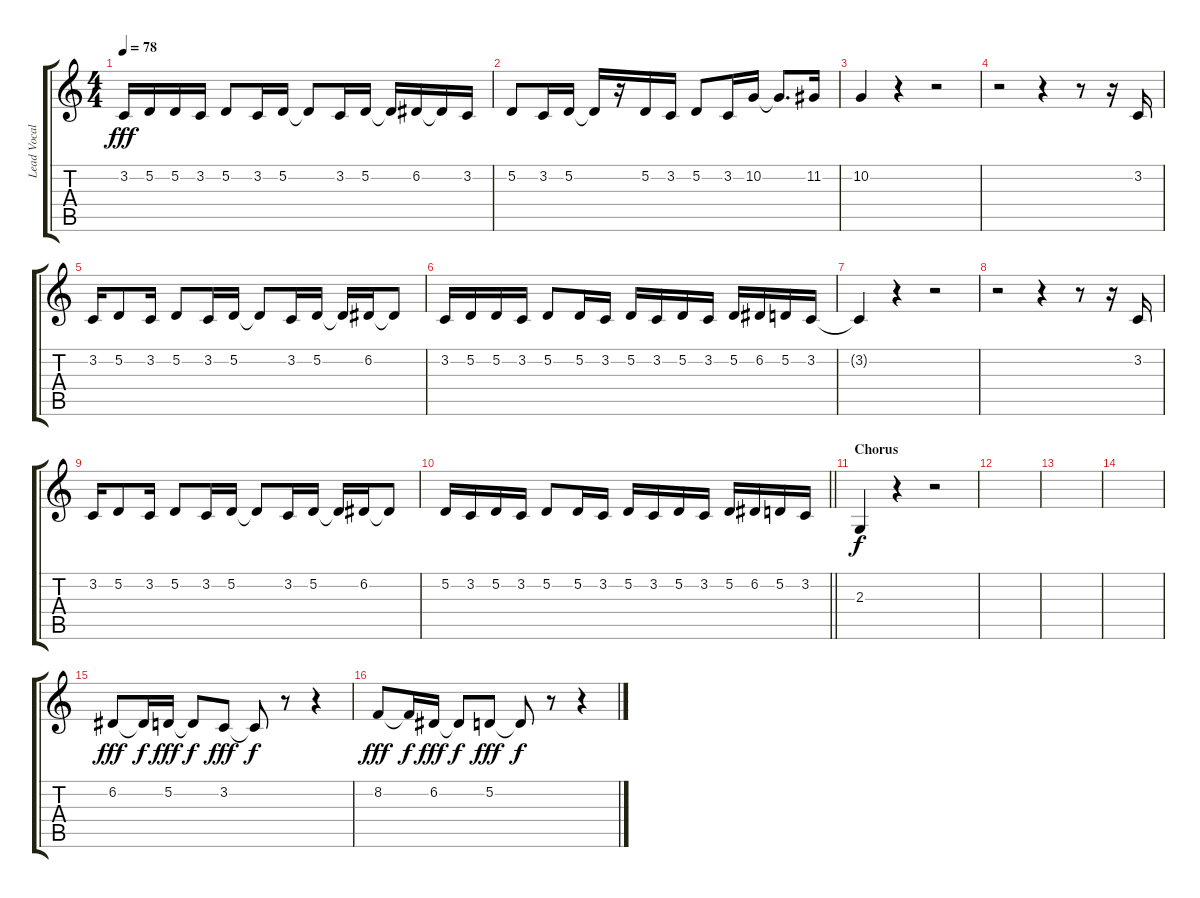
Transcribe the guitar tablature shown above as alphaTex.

\track ("Lead Vocals" "Lead Vocal") {instrument lead2sawtooth}
\staff {score tabs}
\tuning (D4 A3 F3 C3 G2 C2) {hide}
\ts (4 4)
\tempo 78
\clef g2
\ks c
3.2.16{dy fff} 5.2.16 5.2.16 3.2.16 5.2.8 3.2.16 5.2.16 5.2{t}.8 3.2.16 5.2.16 5.2{t}.16 6.2.16 6.2{t}.16 3.2.16 |
5.2.8 3.2.16 5.2.16 5.2{t}.16 r.16 5.2.16 3.2.16 5.2.8 3.2.16 10.2.16 10.2{t}.8{d} 11.2.16 |
10.2.4 r.4 r.2 |
r.2 r.4 r.8 r.16 3.2.16 |
3.2.16 5.2.8 3.2.16 5.2.8 3.2.16 5.2.16 5.2{t}.8 3.2.16 5.2.16 5.2{t}.16 6.2.16 6.2{t}.8 |
3.2.16 5.2.16 5.2.16 3.2.16 5.2.8 5.2.16 3.2.16 5.2.16 3.2.16 5.2.16 3.2.16 5.2.16 6.2.16 5.2.16 3.2.16 |
3.2{t}.4 r.4 r.2 |
r.2 r.4 r.8 r.16 3.2.16 |
3.2.16 5.2.8 3.2.16 5.2.8 3.2.16 5.2.16 5.2{t}.8 3.2.16 5.2.16 5.2{t}.16 6.2.16 6.2{t}.8 |
\barLineRight lightlight
5.2.16 3.2.16 5.2.16 3.2.16 5.2.8 5.2.16 3.2.16 5.2.16 3.2.16 5.2.16 3.2.16 5.2.16 6.2.16 5.2.16 3.2.16 |
\section ("" "Chorus")
2.3.4{dy f} r.4 r.2 |
|
|
|
6.2.8{dy fff} 6.2{t}.16{dy f} 5.2.16{dy fff} 5.2{t}.8{dy f} 3.2.8{dy fff} 3.2{t}.8{dy f} r.8 r.4 |
8.2.8{dy fff} 8.2{t}.16{dy f} 6.2.16{dy fff} 6.2{t}.8{dy f} 5.2.8{dy fff} 5.2{t}.8{dy f} r.8 r.4
